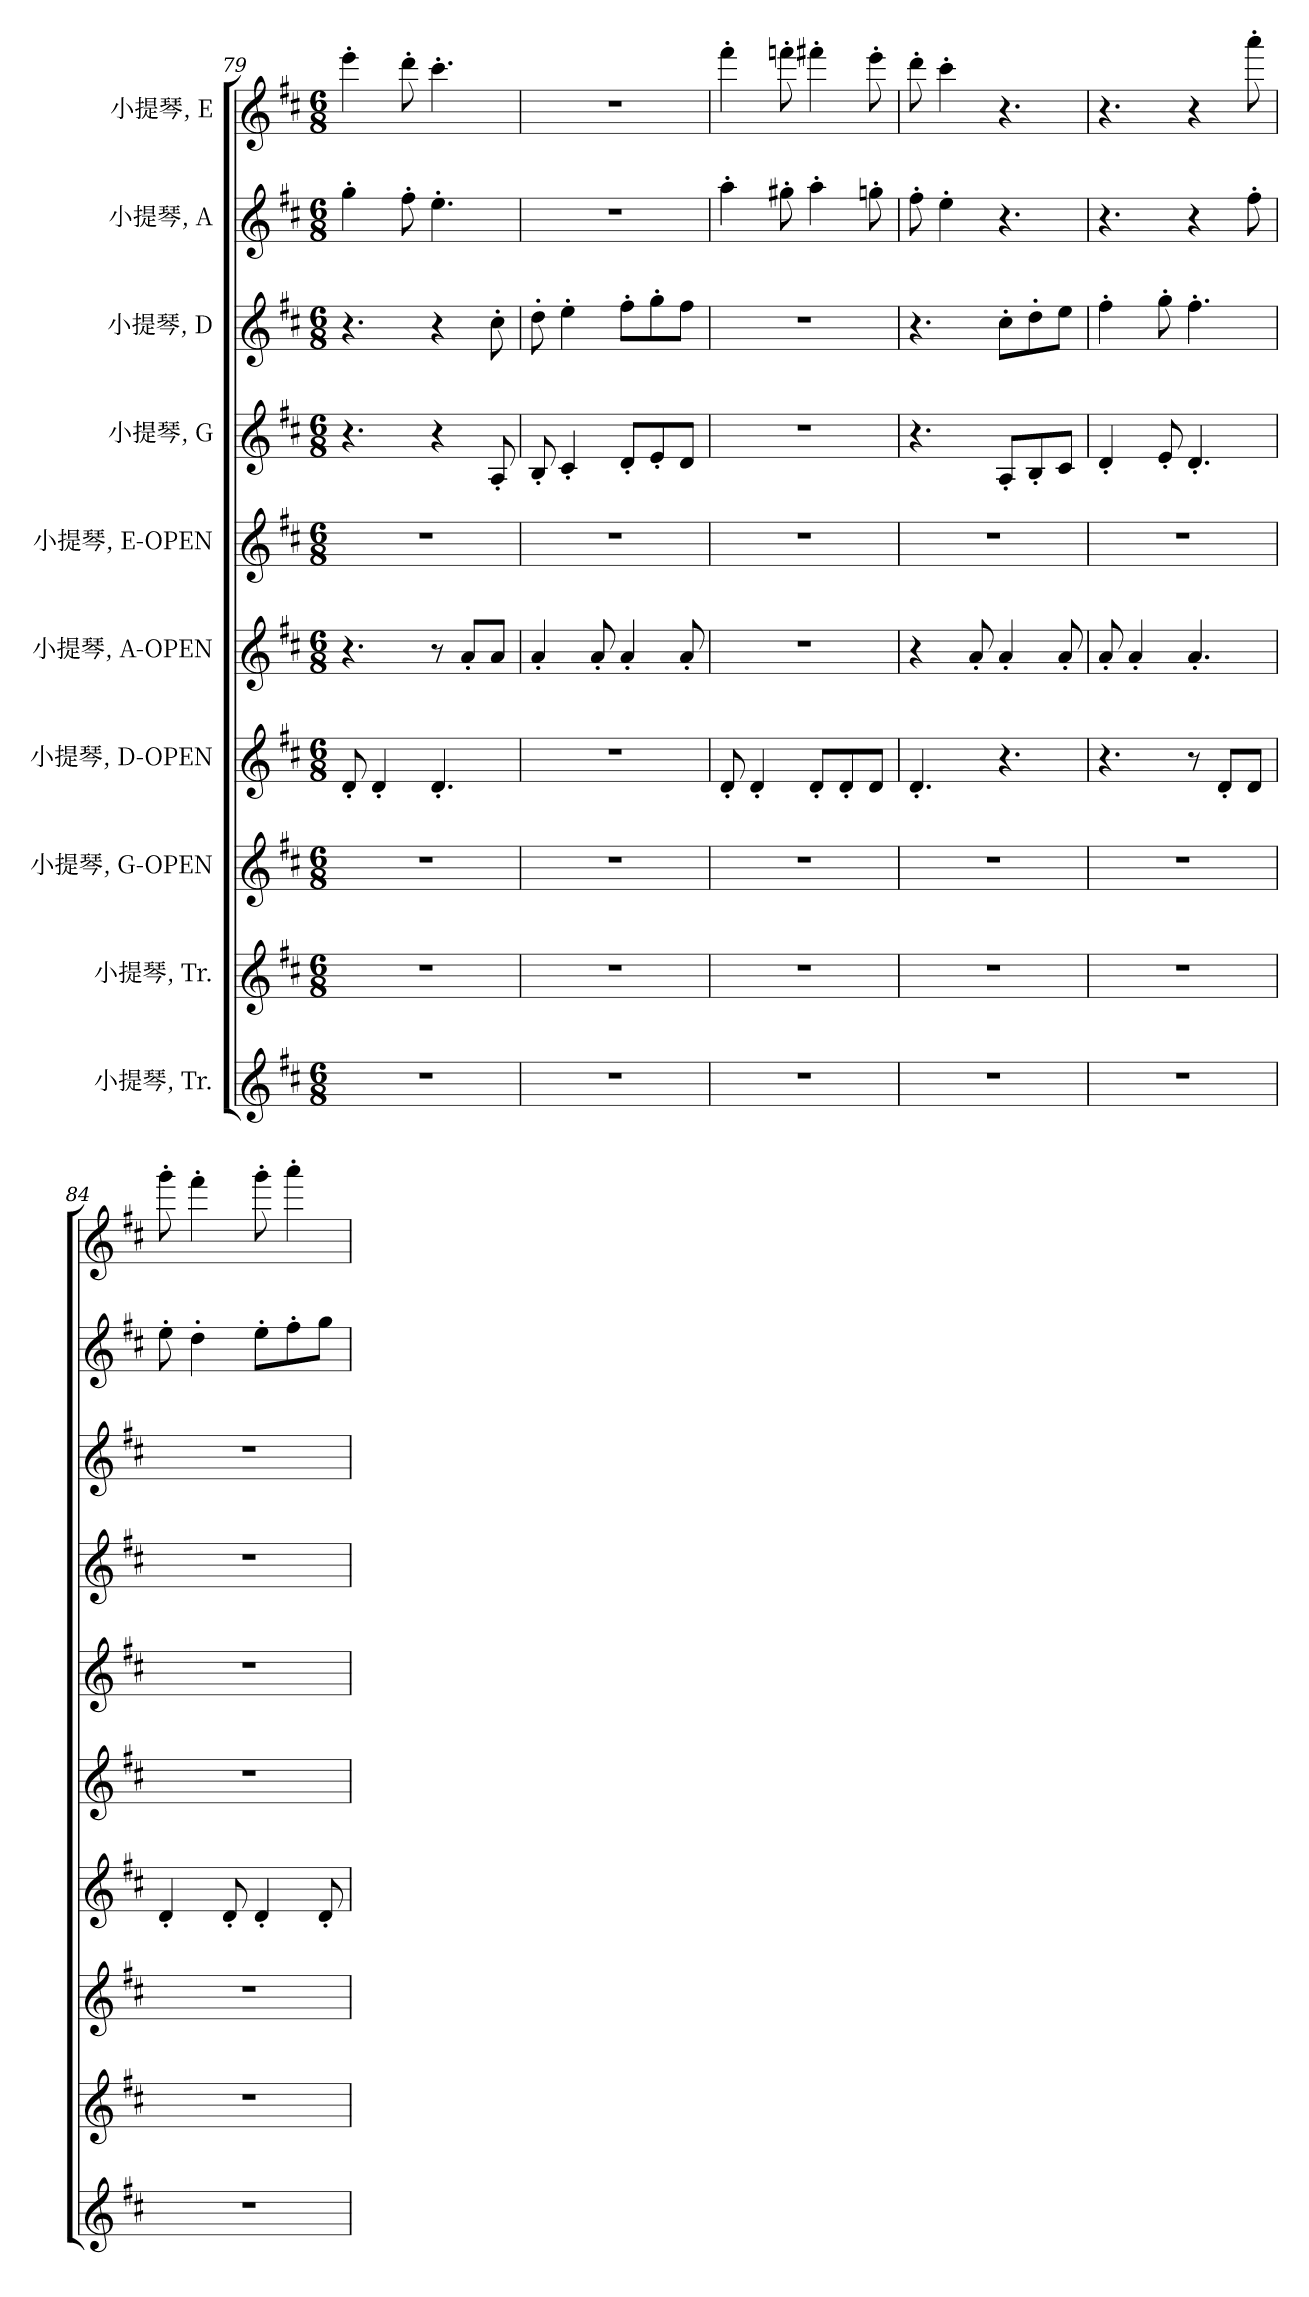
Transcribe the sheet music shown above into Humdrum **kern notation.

**kern	**kern	**kern	**kern	**kern	**kern	**kern	**kern	**kern	**kern
*part10	*part9	*part8	*part7	*part6	*part5	*part4	*part3	*part2	*part1
*staff10	*staff9	*staff8	*staff7	*staff6	*staff5	*staff4	*staff3	*staff2	*staff1
*I"小提琴, Tr.	*I"小提琴, Tr.	*I"小提琴, G-OPEN	*I"小提琴, D-OPEN	*I"小提琴, A-OPEN	*I"小提琴, E-OPEN	*I"小提琴, G	*I"小提琴, D	*I"小提琴, A	*I"小提琴, E
*clefG2	*clefG2	*clefG2	*clefG2	*clefG2	*clefG2	*clefG2	*clefG2	*clefG2	*clefG2
*k[f#c#]	*k[f#c#]	*k[f#c#]	*k[f#c#]	*k[f#c#]	*k[f#c#]	*k[f#c#]	*k[f#c#]	*k[f#c#]	*k[f#c#]
*M6/8	*M6/8	*M6/8	*M6/8	*M6/8	*M6/8	*M6/8	*M6/8	*M6/8	*M6/8
=79	=79	=79	=79	=79	=79	=79	=79	=79	=79
2.r	2.r	2.r	8d'/	4.r	2.r	4.r	4.r	4gg'\	4eee'\
.	.	.	4d'/	.	.	.	.	.	.
.	.	.	.	.	.	.	.	8ff#'\	8ddd'\
.	.	.	4.d'/	8r	.	4r	4r	4.ee'\	4.ccc#'\
.	.	.	.	8a'/L	.	.	.	.	.
.	.	.	.	8a/J	.	8A'/	8cc#'\	.	.
=80	=80	=80	=80	=80	=80	=80	=80	=80	=80
2.r	2.r	2.r	2.r	4a'/	2.r	8B'/	8dd'\	2.r	2.r
.	.	.	.	.	.	4c#'/	4ee'\	.	.
.	.	.	.	8a'/	.	.	.	.	.
.	.	.	.	4a'/	.	8d'/L	8ff#'\L	.	.
.	.	.	.	.	.	8e'/	8gg'\	.	.
.	.	.	.	8a'/	.	8d/J	8ff#\J	.	.
=81	=81	=81	=81	=81	=81	=81	=81	=81	=81
2.r	2.r	2.r	8d'/	2.r	2.r	2.r	2.r	4aa'\	4fff#'\
.	.	.	4d'/	.	.	.	.	.	.
.	.	.	.	.	.	.	.	8gg#X'\	8fffn'\
.	.	.	8d'/L	.	.	.	.	4aa'\	4fff#X'\
.	.	.	8d'/	.	.	.	.	.	.
.	.	.	8d/J	.	.	.	.	8ggn'\	8eee'\
!!LO:PB:g=z
=82	=82	=82	=82	=82	=82	=82	=82	=82	=82
2.r	2.r	2.r	4.d'/	4r	2.r	4.r	4.r	8ff#'\	8ddd'\
.	.	.	.	.	.	.	.	4ee'\	4ccc#'\
.	.	.	.	8a'/	.	.	.	.	.
.	.	.	4.r	4a'/	.	8A'/L	8cc#'\L	4.r	4.r
.	.	.	.	.	.	8B'/	8dd'\	.	.
.	.	.	.	8a'/	.	8c#/J	8ee\J	.	.
=83	=83	=83	=83	=83	=83	=83	=83	=83	=83
2.r	2.r	2.r	4.r	8a'/	2.r	4d'/	4ff#'\	4.r	4.r
.	.	.	.	4a'/	.	.	.	.	.
.	.	.	.	.	.	8e'/	8gg'\	.	.
.	.	.	8r	4.a'/	.	4.d'/	4.ff#'\	4r	4r
.	.	.	8d'/L	.	.	.	.	.	.
.	.	.	8d/J	.	.	.	.	8ff#'\	8aaa'\
=84	=84	=84	=84	=84	=84	=84	=84	=84	=84
2.r	2.r	2.r	4d'/	2.r	2.r	2.r	2.r	8ee'\	8ggg'\
.	.	.	.	.	.	.	.	4dd'\	4fff#'\
.	.	.	8d'/	.	.	.	.	.	.
.	.	.	4d'/	.	.	.	.	8ee'\L	8ggg'\
.	.	.	.	.	.	.	.	8ff#'\	4aaa'\
.	.	.	8d'/	.	.	.	.	8gg\J	.
=	=	=	=	=	=	=	=	=	=
*-	*-	*-	*-	*-	*-	*-	*-	*-	*-
